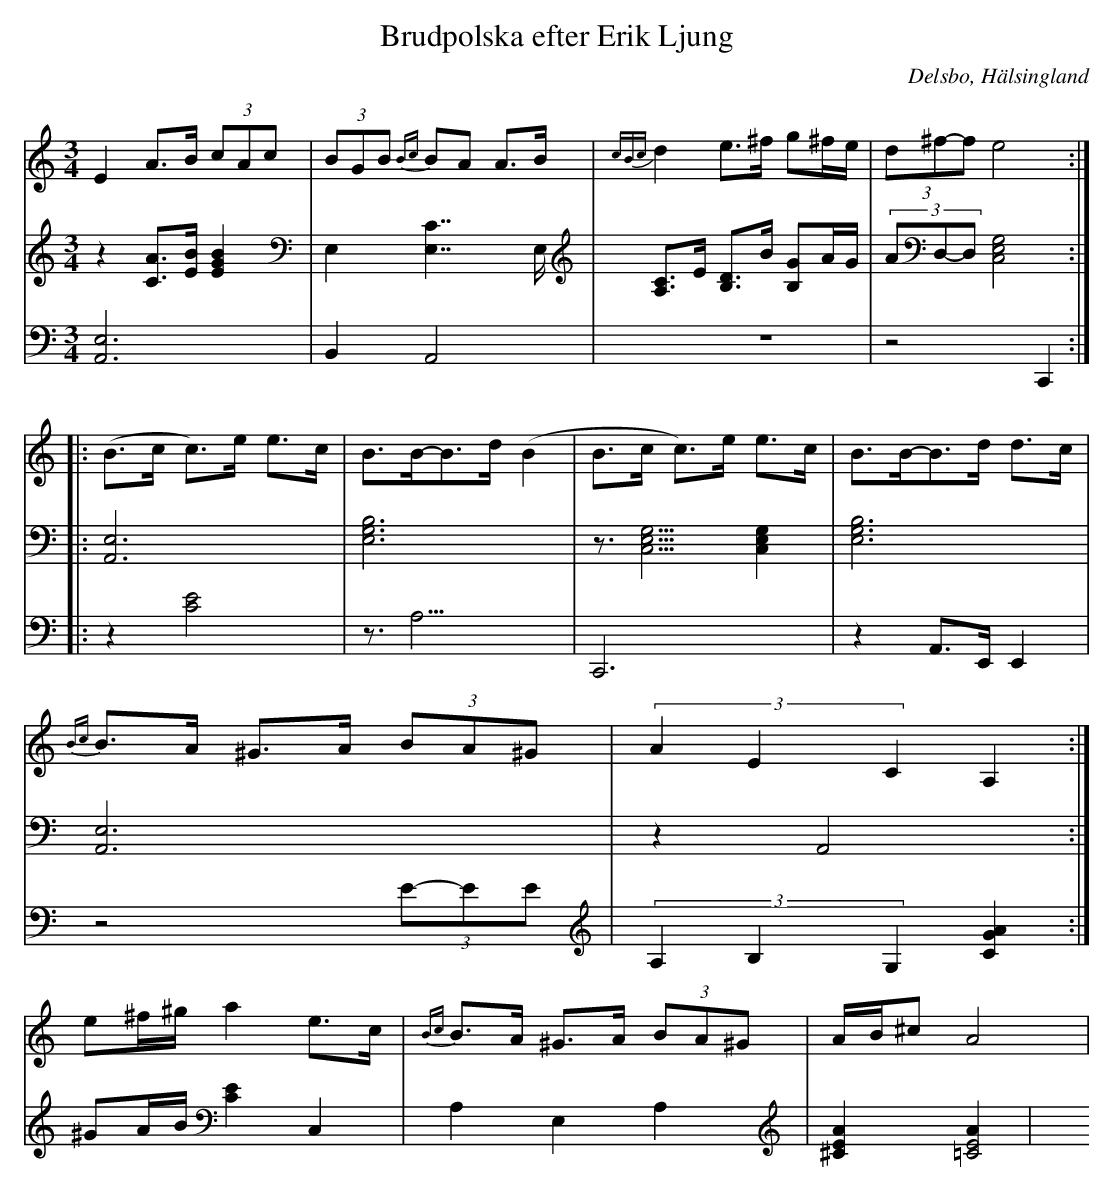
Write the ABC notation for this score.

X:1
T: Brudpolska efter Erik Ljung
Q: 105
O: Delsbo, Hälsingland
M: 3/4
L: 1/8
K: Am
V:1
V:2
V:3 =Merge
V:1
E2 A>B (3cAc| (3BGB {Bc}BA A>B|{cBc}d2 e>^f g^f/e/|(3d^f-f e4 :|
|:(B>c c)>e e>c|B>B-B>d (B2|B>c c)>e e>c|B>B-B>d d>c|
{Bc}B>A ^G>A (3BA^G|(3A2E2C2 A,2:|
e^f/^g/ a2 e>c|{Bc}B>A ^G>A (3BA^G|A/B/^c A4|
V:2
z2 [AC]>[BE] [B2E2G2]|E,2 [C7/2E,7/2]E,/|[A,C]>E [B,D]>B [B,G]A/G/|(3AD,-D, [E,4G,4C,4]:|
|:[A,,6E,6]|[E,6G,6B,6]|z3/2[E,5/2G,5/2C,5/2] [E,2G,2C,2]|[E,6G,6B,6]|
[A,,6E,6]|z2 A,,4:|
V:3
[A,,6E,6]|B,,2 A,,4|z6|z4  C,,2:|
|:z2 [C4E4]|z3<A,3|C,,6|z2 A,,>E,, E,,2|
z4 (3E-EE|(3A,2B,2G,2 [G2A2C2]:|
^GA/B/ [C2E2] C,2|A,2 E,2 A,2|[A2^C2E2] [A2=C4E4]|
